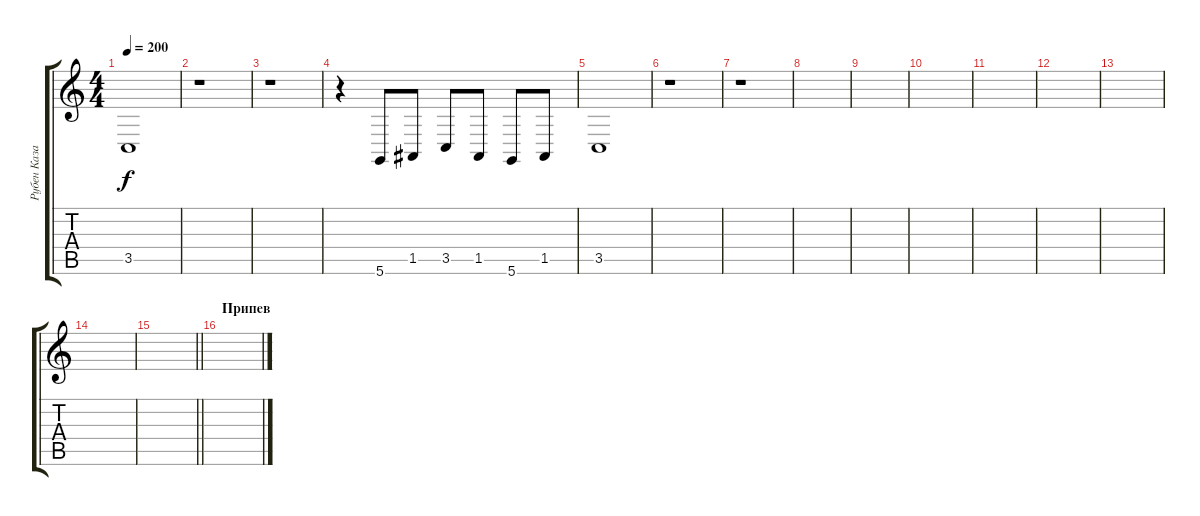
\track ("Рубен Казарьян" "Рубен Каза") {instrument synthbrass1}
\staff {score tabs}
\tuning (E4 B3 G3 D3 A2 D2) {hide}
\ts (4 4)
\tempo 200
\clef g2
\ks c
3.5.1{dy f} |
r.1 |
r.1 |
r.4 5.6.8 1.5.8 3.5.8 1.5.8 5.6.8 1.5.8 |
3.5.1 |
r.1 |
r.1 |
|
|
|
|
|
|
|
\barLineRight lightlight
|
\section ("" "Припев")
